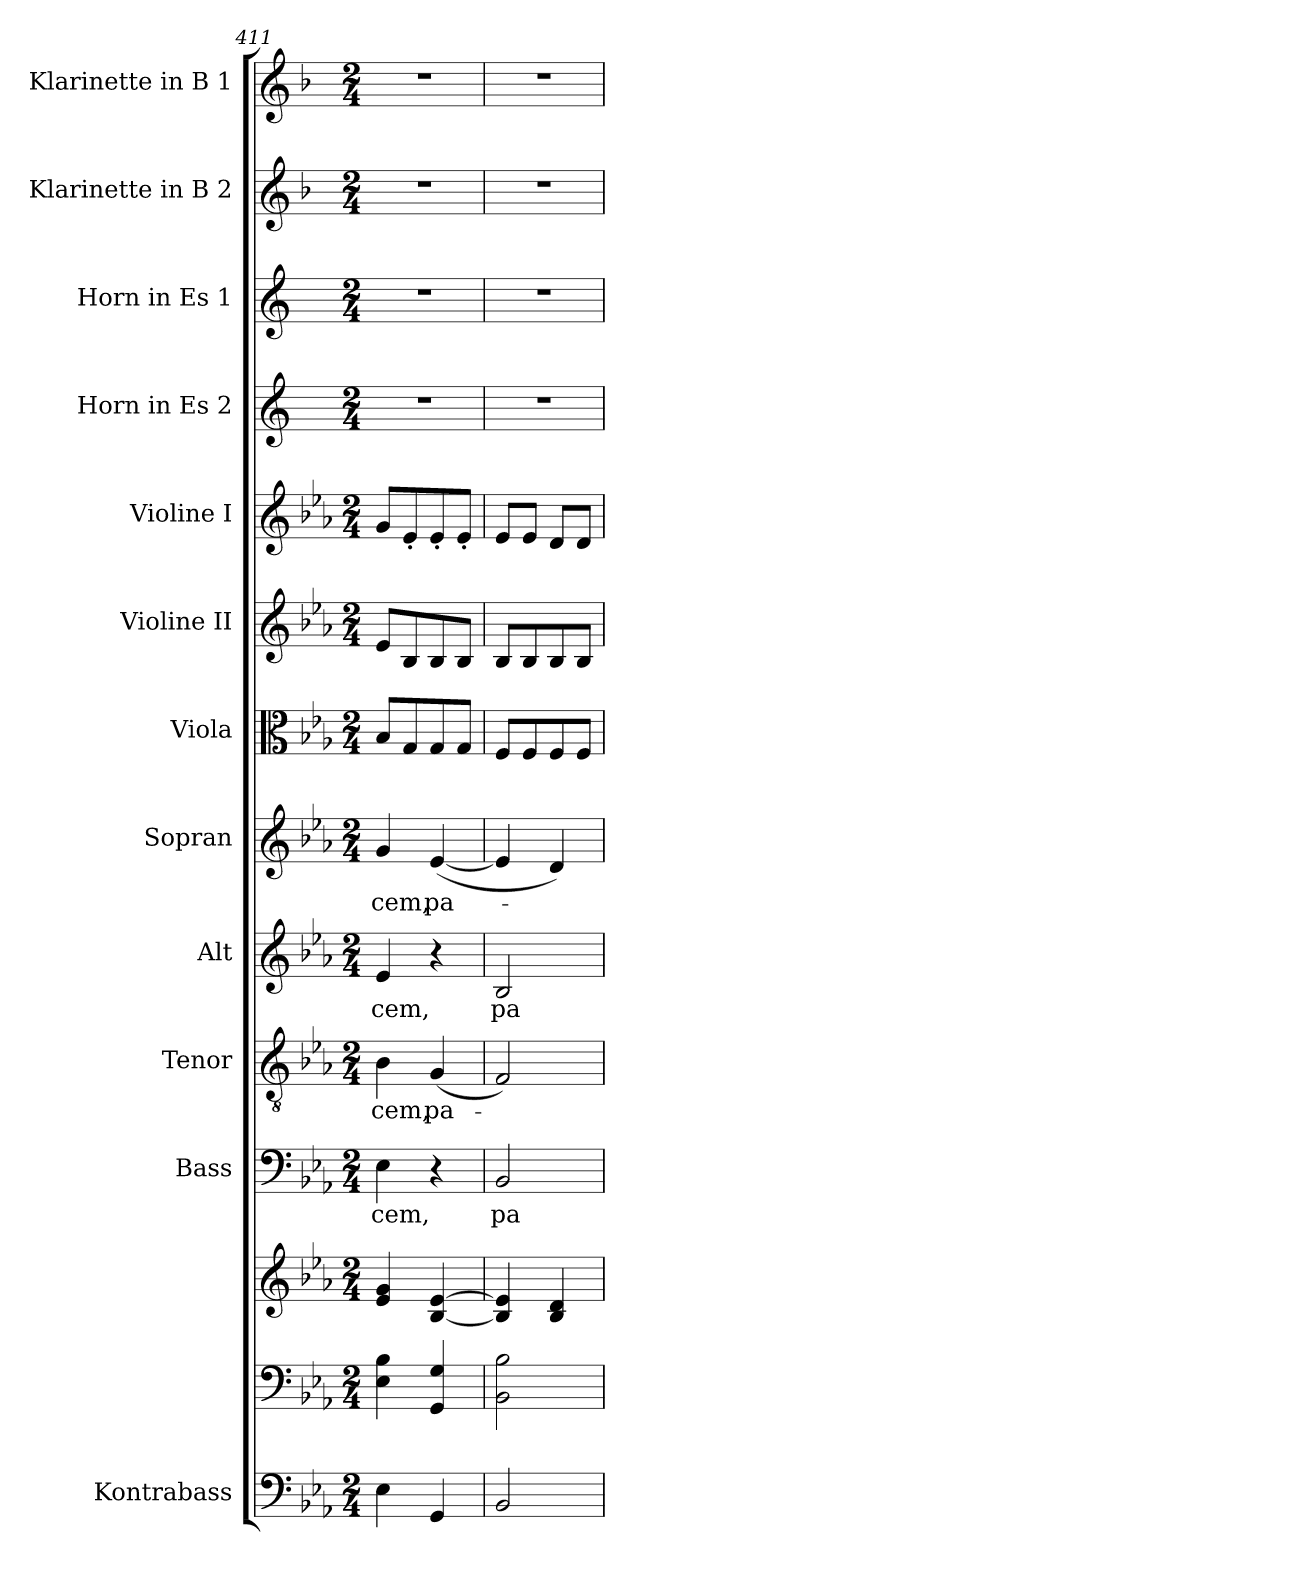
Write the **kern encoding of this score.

**kern	**kern	**kern	**kern	**text	**kern	**text	**kern	**text	**kern	**text	**kern	**kern	**kern	**kern	**kern	**kern	**kern
*part13	*part12	*part12	*part11	*part11	*part10	*part10	*part9	*part9	*part8	*part8	*part7	*part6	*part5	*part4	*part3	*part2	*part1
*staff14	*staff13	*staff12	*staff11	*staff11	*staff10	*staff10	*staff9	*staff9	*staff8	*staff8	*staff7	*staff6	*staff5	*staff4	*staff3	*staff2	*staff1
*I"Kontrabass	*	*	*I"Bass	*	*I"Tenor	*	*I"Alt	*	*I"Sopran	*	*I"Viola	*I"Violine II	*I"Violine I	*I"Horn in Es 2	*I"Horn in Es 1	*I"Klarinette in B 2	*I"Klarinette in B 1
*I'Kb.	*	*	*I'B	*	*I'T	*	*I'A	*	*I'S	*	*I'Vla.	*I'Vl. II	*I'Vl. I	*I'Hrn. 2	*I'Hrn. 1	*	*
*clefF4	*clefF4	*clefG2	*clefF4	*	*clefGv2	*	*clefG2	*	*clefG2	*	*clefC3	*clefG2	*clefG2	*clefG2	*clefG2	*clefG2	*clefG2
*ITrd7c12	*	*	*	*	*	*	*	*	*	*	*	*	*	*ITrd5c9	*ITrd5c9	*ITrd1c2	*ITrd1c2
*k[b-e-a-]	*k[b-e-a-]	*k[b-e-a-]	*k[b-e-a-]	*	*k[b-e-a-]	*	*k[b-e-a-]	*	*k[b-e-a-]	*	*k[b-e-a-]	*k[b-e-a-]	*k[b-e-a-]	*k[b-e-a-]	*k[b-e-a-]	*k[b-e-a-]	*k[b-e-a-]
*E-:	*E-:	*E-:	*E-:	*	*E-:	*	*E-:	*	*E-:	*	*E-:	*E-:	*E-:	*E-:	*E-:	*E-:	*E-:
*M2/4	*M2/4	*M2/4	*M2/4	*	*M2/4	*	*M2/4	*	*M2/4	*	*M2/4	*M2/4	*M2/4	*M2/4	*M2/4	*M2/4	*M2/4
=411	=411	=411	=411	=411	=411	=411	=411	=411	=411	=411	=411	=411	=411	=411	=411	=411	=411
!	!	!	!	!LO:LY:b	!	!LO:LY:b	!	!LO:LY:b	!	!LO:LY:b	!	!	!	!	!	!	!
4EE-\	4E-\ 4B-\	4e-/ 4g/	4E-\	-cem,	4B-\	-cem,	4e-/	-cem,	4g/	-cem,	8B-/L	8e-/L	8g/L	2r	2r	2r	2r
.	.	.	.	.	.	.	.	.	.	.	8G/	8B-/	8e-'</	.	.	.	.
!	!	!	!	!	!	!LO:LY:b	!	!	!	!LO:LY:b	!	!	!	!	!	!	!
4GGG/	4GG/ 4G/	[4B-/ [4e-/	4r	.	(<4G/	pa-	4r	.	(<[4e-/	pa-	8G/	8B-/	8e-'</	.	.	.	.
.	.	.	.	.	.	.	.	.	.	.	8G/J	8B-/J	8e-'</J	.	.	.	.
=412	=412	=412	=412	=412	=412	=412	=412	=412	=412	=412	=412	=412	=412	=412	=412	=412	=412
!	!	!	!	!LO:LY:b	!	!	!	!LO:LY:b	!	!	!	!	!	!	!	!	!
2BBB-/	2BB-\ 2B-\	4B-/] 4e-/]	2BB-/	pa-	2F/)	.	2B-/	pa-	4e-/]	.	8F/L	8B-/L	8e-/L	2r	2r	2r	2r
.	.	.	.	.	.	.	.	.	.	.	8F/	8B-/	8e-/J	.	.	.	.
.	.	4B-/ 4d/	.	.	.	.	.	.	4d/)	.	8F/	8B-/	8d/L	.	.	.	.
.	.	.	.	.	.	.	.	.	.	.	8F/J	8B-/J	8d/J	.	.	.	.
=	=	=	=	=	=	=	=	=	=	=	=	=	=	=	=	=	=
*-	*-	*-	*-	*-	*-	*-	*-	*-	*-	*-	*-	*-	*-	*-	*-	*-	*-
